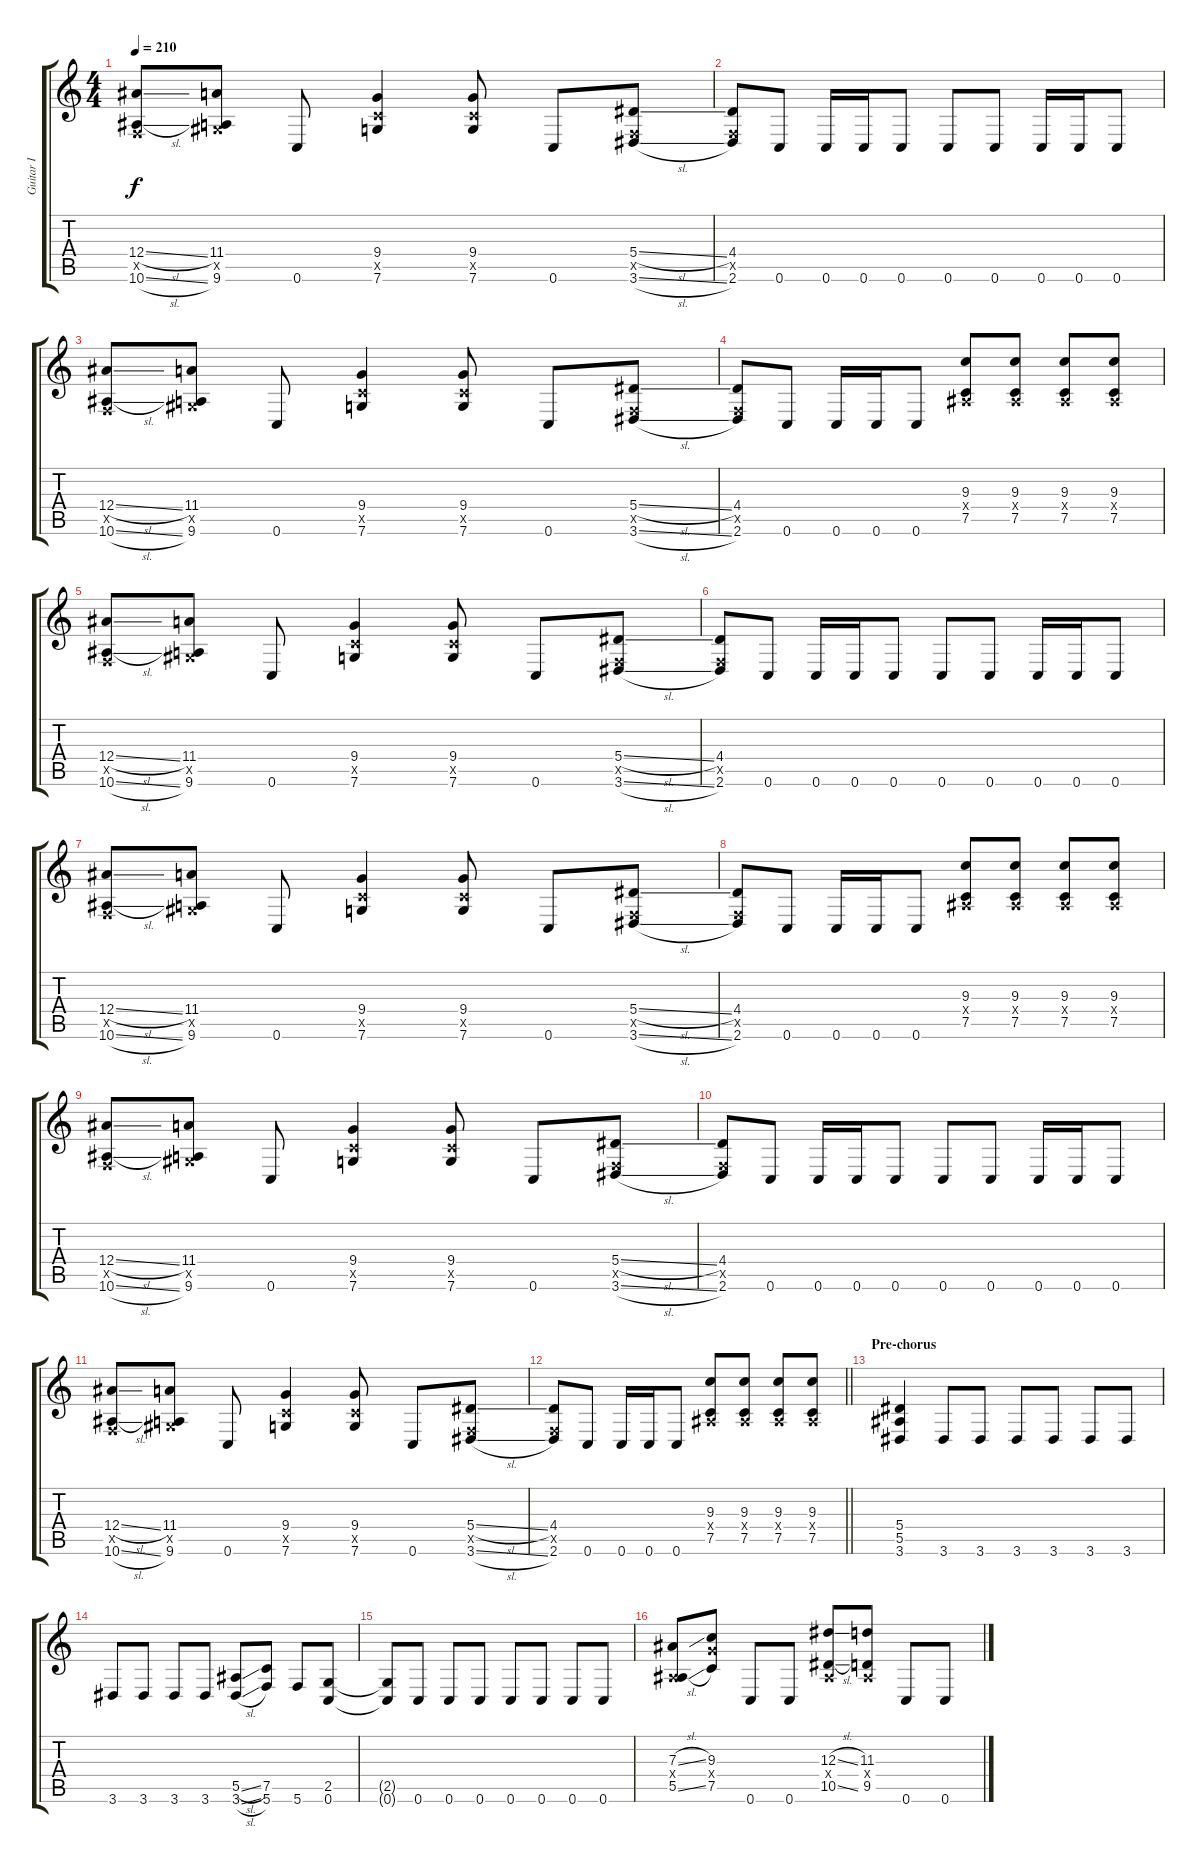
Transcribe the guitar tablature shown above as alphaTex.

\track ("Guitar I" "Guitar I") {instrument distortionguitar}
\staff {score tabs}
\tuning (C4 G3 Eb3 Bb2 F2 C2) {hide}
\ts (4 4)
\tempo 210
\clef g2
\ks c
(12.4{sl} 0.5{x} 10.6{sl}).8{dy f} (11.4 3.5{x} 9.6).8 0.6.8 (9.4 7.5{x} 7.6).4 (9.4 7.5{x} 7.6).8 0.6.8 (5.4{sl} 0.5{x} 3.6{sl}).8 |
(4.4 0.5{x} 2.6).8 0.6.8 0.6.16 0.6.16 0.6.8 0.6.8 0.6.8 0.6.16 0.6.16 0.6.8 |
(12.4{sl} 0.5{x} 10.6{sl}).8 (11.4 3.5{x} 9.6).8 0.6.8 (9.4 7.5{x} 7.6).4 (9.4 7.5{x} 7.6).8 0.6.8 (5.4{sl} 0.5{x} 3.6{sl}).8 |
(4.4 0.5{x} 2.6).8 0.6.8 0.6.16 0.6.16 0.6.8 (9.3 0.4{x} 7.5).8 (9.3 0.4{x} 7.5).8 (9.3 0.4{x} 7.5).8 (9.3 0.4{x} 7.5).8 |
(12.4{sl} 0.5{x} 10.6{sl}).8 (11.4 3.5{x} 9.6).8 0.6.8 (9.4 7.5{x} 7.6).4 (9.4 7.5{x} 7.6).8 0.6.8 (5.4{sl} 0.5{x} 3.6{sl}).8 |
(4.4 0.5{x} 2.6).8 0.6.8 0.6.16 0.6.16 0.6.8 0.6.8 0.6.8 0.6.16 0.6.16 0.6.8 |
(12.4{sl} 0.5{x} 10.6{sl}).8 (11.4 3.5{x} 9.6).8 0.6.8 (9.4 7.5{x} 7.6).4 (9.4 7.5{x} 7.6).8 0.6.8 (5.4{sl} 0.5{x} 3.6{sl}).8 |
(4.4 0.5{x} 2.6).8 0.6.8 0.6.16 0.6.16 0.6.8 (9.3 0.4{x} 7.5).8 (9.3 0.4{x} 7.5).8 (9.3 0.4{x} 7.5).8 (9.3 0.4{x} 7.5).8 |
(12.4{sl} 0.5{x} 10.6{sl}).8 (11.4 3.5{x} 9.6).8 0.6.8 (9.4 7.5{x} 7.6).4 (9.4 7.5{x} 7.6).8 0.6.8 (5.4{sl} 0.5{x} 3.6{sl}).8 |
(4.4 0.5{x} 2.6).8 0.6.8 0.6.16 0.6.16 0.6.8 0.6.8 0.6.8 0.6.16 0.6.16 0.6.8 |
(12.4{sl} 0.5{x} 10.6{sl}).8 (11.4 3.5{x} 9.6).8 0.6.8 (9.4 7.5{x} 7.6).4 (9.4 7.5{x} 7.6).8 0.6.8 (5.4{sl} 0.5{x} 3.6{sl}).8 |
\barLineRight lightlight
(4.4 0.5{x} 2.6).8 0.6.8 0.6.16 0.6.16 0.6.8 (9.3 0.4{x} 7.5).8 (9.3 0.4{x} 7.5).8 (9.3 0.4{x} 7.5).8 (9.3 0.4{x} 7.5).8 |
\section ("" "Pre-chorus")
(5.4 5.5 3.6).4 3.6.8 3.6.8 3.6.8 3.6.8 3.6.8 3.6.8 |
3.6.8 3.6.8 3.6.8 3.6.8 (5.5{sl} 3.6{sl}).8 (7.5 5.6).8 5.6.8 (2.5 0.6).8 |
(2.5{t} 0.6{t}).8 0.6.8 0.6.8 0.6.8 0.6.8 0.6.8 0.6.8 0.6.8 |
(7.3{sl} 0.4{x} 5.5{sl}).8 (9.3 9.4{x} 7.5).8 0.6.8 0.6.8 (12.3{sl} 0.4{x} 10.5{sl}).8 (11.3 0.4{x} 9.5).8 0.6.8 0.6.8
